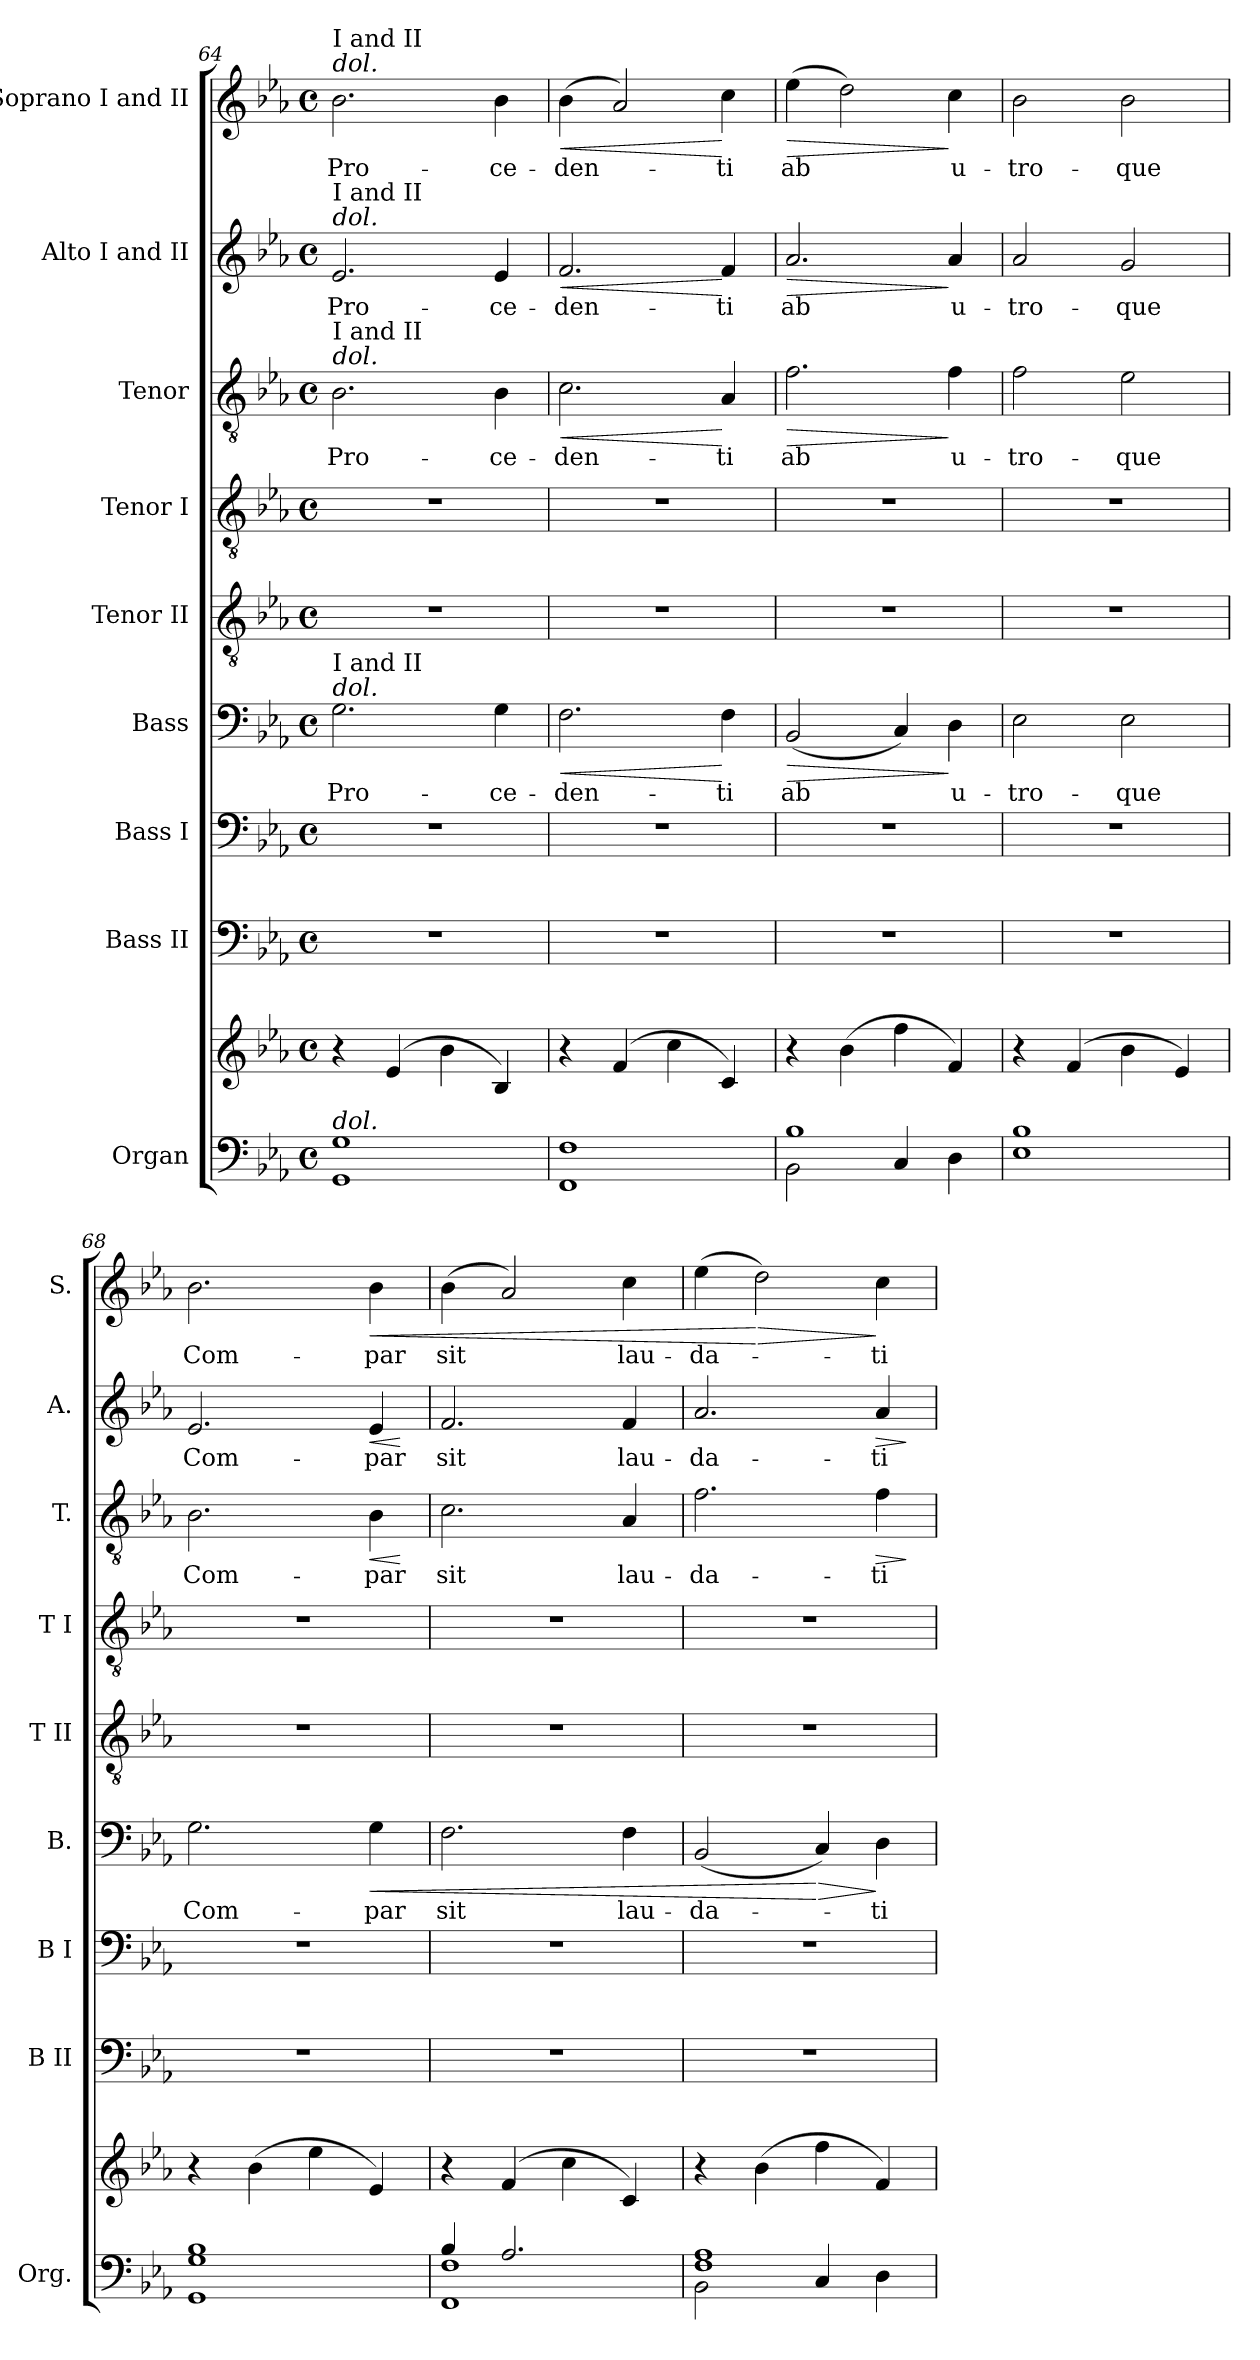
**kern	**kern	**kern	**kern	**kern	**text	**dynam	**kern	**kern	**kern	**text	**dynam	**kern	**text	**dynam	**kern	**text	**dynam
*part9	*part9	*part8	*part7	*part6	*part6	*part6	*part5	*part4	*part3	*part3	*part3	*part2	*part2	*part2	*part1	*part1	*part1
*staff10	*staff9	*staff8	*staff7	*staff6	*staff6	*staff6	*staff5	*staff4	*staff3	*staff3	*staff3	*staff2	*staff2	*staff2	*staff1	*staff1	*staff1
*I"Organ	*	*I"Bass II	*I"Bass I	*I"Bass	*	*	*I"Tenor II	*I"Tenor I	*I"Tenor	*	*	*I"Alto I and II	*	*	*I"Soprano I and II	*	*
*I'Org.	*	*I'B II	*I'B I	*I'B.	*	*	*I'T II	*I'T I	*I'T.	*	*	*I'A.	*	*	*I'S.	*	*
!!LO:LB:g=z
*clefF4	*clefG2	*clefF4	*clefF4	*clefF4	*	*	*clefGv2	*clefGv2	*clefGv2	*	*	*clefG2	*	*	*clefG2	*	*
*	*	*	*	*	*	*	*ITrd7c12	*ITrd7c12	*ITrd7c12	*	*	*	*	*	*	*	*
*k[b-e-a-]	*k[b-e-a-]	*k[b-e-a-]	*k[b-e-a-]	*k[b-e-a-]	*	*	*k[b-e-a-]	*k[b-e-a-]	*k[b-e-a-]	*	*	*k[b-e-a-]	*	*	*k[b-e-a-]	*	*
*E-:	*E-:	*E-:	*E-:	*E-:	*	*	*E-:	*E-:	*E-:	*	*	*E-:	*	*	*E-:	*	*
*M4/4	*M4/4	*M4/4	*M4/4	*M4/4	*	*	*M4/4	*M4/4	*M4/4	*	*	*M4/4	*	*	*M4/4	*	*
*met(c)	*met(c)	*met(c)	*met(c)	*met(c)	*	*	*met(c)	*met(c)	*met(c)	*	*	*met(c)	*	*	*met(c)	*	*
=64	=64	=64	=64	=64	=64	=64	=64	=64	=64	=64	=64	=64	=64	=64	=64	=64	=64
!	!	!	!	!	!LO:LY:b:color=#000000	!	!	!	!	!	!	!	!	!	!	!	!
!	!	!	!	!	!	!	!	!	!	!LO:LY:b:color=#000000	!	!	!	!	!	!	!
!	!	!	!	!	!	!	!	!	!	!	!	!	!LO:LY:b:color=#000000	!	!	!	!
!	!	!	!	!	!	!	!	!	!	!	!	!	!	!	!LO:TX:a:i:t=dol.	!	!
!	!	!	!	!	!	!	!	!	!	!	!	!	!	!	!LO:TX:a:t=I and II	!	!
!	!	!	!	!	!	!	!	!	!	!	!	!LO:TX:a:i:t=dol.	!	!	!	!	!
!	!	!	!	!	!	!	!	!	!	!	!	!LO:TX:a:t=I and II	!	!	!	!	!
!	!	!	!	!	!	!	!	!	!LO:TX:a:i:t=dol.	!	!	!	!	!	!	!	!
!	!	!	!	!	!	!	!	!	!LO:TX:a:t=I and II	!	!	!	!	!	!	!	!
!	!	!	!	!LO:TX:a:i:t=dol.	!	!	!	!	!	!	!	!	!	!	!	!	!
!	!	!	!	!LO:TX:a:t=I and II	!	!	!	!	!	!	!	!	!	!	!	!	!
!LO:TX:a:i:t=dol.	!	!	!	!	!	!	!	!	!	!	!	!	!	!	!	!	!
!	!	!	!	!	!	!	!	!	!	!	!	!	!	!	!	!LO:LY:b:color=#000000	!
1GGi 1Gi	4r	1r	1r	2.Gi\	Pro-	.	1r	1r	2.BB-i\	Pro-	.	2.e-i/	Pro-	.	2.b-i\	Pro-	.
.	(4e-i/	.	.	.	.	.	.	.	.	.	.	.	.	.	.	.	.
.	4b-i\	.	.	.	.	.	.	.	.	.	.	.	.	.	.	.	.
!	!	!	!	!	!LO:LY:b:color=#000000	!	!	!	!	!	!	!	!	!	!	!	!
!	!	!	!	!	!	!	!	!	!	!LO:LY:b:color=#000000	!	!	!	!	!	!	!
!	!	!	!	!	!	!	!	!	!	!	!	!	!LO:LY:b:color=#000000	!	!	!	!
!	!	!	!	!	!	!	!	!	!	!	!	!	!	!	!	!LO:LY:b:color=#000000	!
.	4B-i/)	.	.	4Gi\	-ce-	.	.	.	4BB-i\	-ce-	.	4e-i/	-ce-	.	4b-i\	-ce-	.
=65	=65	=65	=65	=65	=65	=65	=65	=65	=65	=65	=65	=65	=65	=65	=65	=65	=65
!	!	!	!	!	!LO:LY:b:color=#000000	!LO:HP:b	!	!	!	!	!	!	!	!	!	!	!
!	!	!	!	!	!	!	!	!	!	!LO:LY:b:color=#000000	!LO:HP:b	!	!	!	!	!	!
!	!	!	!	!	!	!	!	!	!	!	!	!	!LO:LY:b:color=#000000	!LO:HP:b	!	!	!
!	!	!	!	!	!	!	!	!	!	!	!	!	!	!	!	!LO:LY:b:color=#000000	!LO:HP:b
1FFi 1Fi	4r	1r	1r	2.Fi\	-den-	<	1r	1r	2.Ci\	-den-	<	2.fi/	-den-	<	(4b-i\	-den-	<
.	(4fi/	.	.	.	.	.	.	.	.	.	.	.	.	.	2a-i/)	.	.
.	4cci\	.	.	.	.	.	.	.	.	.	.	.	.	.	.	.	.
!	!	!	!	!	!LO:LY:b:color=#000000	!	!	!	!	!	!	!	!	!	!	!	!
!	!	!	!	!	!	!	!	!	!	!LO:LY:b:color=#000000	!	!	!	!	!	!	!
!	!	!	!	!	!	!	!	!	!	!	!	!	!LO:LY:b:color=#000000	!	!	!	!
!	!	!	!	!	!	!	!	!	!	!	!	!	!	!	!	!LO:LY:b:color=#000000	!
.	4ci/)	.	.	4Fi\	-ti	[	.	.	4AA-i/	-ti	[	4fi/	-ti	[	4cci\	-ti	[
=66	=66	=66	=66	=66	=66	=66	=66	=66	=66	=66	=66	=66	=66	=66	=66	=66	=66
*^	*	*	*	*	*	*	*	*	*	*	*	*	*	*	*	*	*
!	!	!	!	!	!	!LO:LY:b:color=#000000	!LO:HP:b	!	!	!	!	!	!	!	!	!	!	!
!	!	!	!	!	!	!	!	!	!	!	!LO:LY:b:color=#000000	!LO:HP:b	!	!	!	!	!	!
!	!	!	!	!	!	!	!	!	!	!	!	!	!	!LO:LY:b:color=#000000	!LO:HP:b	!	!	!
!	!	!	!	!	!	!	!	!	!	!	!	!	!	!	!	!	!LO:LY:b:color=#000000	!LO:HP:b
1B-i	2BB-i\	4r	1r	1r	(2BB-i/	ab	>	1r	1r	2.Fi\	ab	>	2.a-i/	ab	>	(4ee-i\	ab	>
.	.	(4b-i\	.	.	.	.	.	.	.	.	.	.	.	.	.	2ddi\)	.	.
.	4Ci/	4ffi\	.	.	4Ci/)	.	.	.	.	.	.	.	.	.	.	.	.	.
!	!	!	!	!	!	!LO:LY:b:color=#000000	!	!	!	!	!	!	!	!	!	!	!	!
!	!	!	!	!	!	!	!	!	!	!	!LO:LY:b:color=#000000	!	!	!	!	!	!	!
!	!	!	!	!	!	!	!	!	!	!	!	!	!	!LO:LY:b:color=#000000	!	!	!	!
!	!	!	!	!	!	!	!	!	!	!	!	!	!	!	!	!	!LO:LY:b:color=#000000	!
.	4Di\	4fi/)	.	.	4Di\	u-	]	.	.	4Fi\	u-	]	4a-i/	u-	]	4cci\	u-	]
*v	*v	*	*	*	*	*	*	*	*	*	*	*	*	*	*	*	*	*
=67	=67	=67	=67	=67	=67	=67	=67	=67	=67	=67	=67	=67	=67	=67	=67	=67	=67
*^	*	*	*	*	*	*	*	*	*	*	*	*	*	*	*	*	*
!	!	!	!	!	!	!LO:LY:b:color=#000000	!	!	!	!	!	!	!	!	!	!	!	!
*v	*v	*	*	*	*	*	*	*	*	*	*	*	*	*	*	*	*	*
*^	*	*	*	*	*	*	*	*	*	*	*	*	*	*	*	*	*
!	!	!	!	!	!	!	!	!	!	!	!LO:LY:b:color=#000000	!	!	!	!	!	!	!
*v	*v	*	*	*	*	*	*	*	*	*	*	*	*	*	*	*	*	*
*^	*	*	*	*	*	*	*	*	*	*	*	*	*	*	*	*	*
!	!	!	!	!	!	!	!	!	!	!	!	!	!	!LO:LY:b:color=#000000	!	!	!	!
*v	*v	*	*	*	*	*	*	*	*	*	*	*	*	*	*	*	*	*
*^	*	*	*	*	*	*	*	*	*	*	*	*	*	*	*	*	*
!	!	!	!	!	!	!	!	!	!	!	!	!	!	!	!	!	!LO:LY:b:color=#000000	!
*v	*v	*	*	*	*	*	*	*	*	*	*	*	*	*	*	*	*	*
1E-i 1B-i	4r	1r	1r	2E-i\	-tro-	.	1r	1r	2Fi\	-tro-	.	2a-i/	-tro-	.	2b-i\	-tro-	.
.	(4fi/	.	.	.	.	.	.	.	.	.	.	.	.	.	.	.	.
!	!	!	!	!	!LO:LY:b:color=#000000	!	!	!	!	!	!	!	!	!	!	!	!
!	!	!	!	!	!	!	!	!	!	!LO:LY:b:color=#000000	!	!	!	!	!	!	!
!	!	!	!	!	!	!	!	!	!	!	!	!	!LO:LY:b:color=#000000	!	!	!	!
!	!	!	!	!	!	!	!	!	!	!	!	!	!	!	!	!LO:LY:b:color=#000000	!
.	4b-i\	.	.	2E-i\	-que	.	.	.	2E-i\	-que	.	2gi/	-que	.	2b-i\	-que	.
.	4e-i/)	.	.	.	.	.	.	.	.	.	.	.	.	.	.	.	.
=68	=68	=68	=68	=68	=68	=68	=68	=68	=68	=68	=68	=68	=68	=68	=68	=68	=68
!	!	!	!	!	!LO:LY:b:color=#000000	!	!	!	!	!	!	!	!	!	!	!	!
!	!	!	!	!	!	!	!	!	!	!LO:LY:b:color=#000000	!	!	!	!	!	!	!
!	!	!	!	!	!	!	!	!	!	!	!	!	!LO:LY:b:color=#000000	!	!	!	!
!	!	!	!	!	!	!	!	!	!	!	!	!	!	!	!	!LO:LY:b:color=#000000	!
1GGi 1Gi 1B-i	4r	1r	1r	2.Gi\	Com-	.	1r	1r	2.BB-i\	Com-	.	2.e-i/	Com-	.	2.b-i\	Com-	.
.	(4b-i\	.	.	.	.	.	.	.	.	.	.	.	.	.	.	.	.
.	4ee-i\	.	.	.	.	.	.	.	.	.	.	.	.	.	.	.	.
!	!	!	!	!	!LO:LY:b:color=#000000	!LO:HP:b	!	!	!	!	!	!	!	!	!	!	!
!	!	!	!	!	!	!	!	!	!	!LO:LY:b:color=#000000	!LO:HP:b	!	!	!	!	!	!
!	!	!	!	!	!	!	!	!	!	!	!	!	!LO:LY:b:color=#000000	!LO:HP:b	!	!	!
!	!	!	!	!	!	!	!	!	!	!	!	!	!	!	!	!LO:LY:b:color=#000000	!LO:HP:b
.	4e-i/)	.	.	4Gi\	-par	<	.	.	4BB-i\	-par	<	4e-i/	-par	<	4b-i\	-par	<
.	.	.	.	.	.	.	.	.	.	.	[	.	.	[	.	.	.
=69	=69	=69	=69	=69	=69	=69	=69	=69	=69	=69	=69	=69	=69	=69	=69	=69	=69
*^	*	*	*	*	*	*	*	*	*	*	*	*	*	*	*	*	*
!	!	!	!	!	!	!LO:LY:b:color=#000000	!	!	!	!	!	!	!	!	!	!	!	!
!	!	!	!	!	!	!	!	!	!	!	!LO:LY:b:color=#000000	!	!	!	!	!	!	!
!	!	!	!	!	!	!	!	!	!	!	!	!	!	!LO:LY:b:color=#000000	!	!	!	!
!	!	!	!	!	!	!	!	!	!	!	!	!	!	!	!	!	!LO:LY:b:color=#000000	!
4B-i/	1FFi 1Fi	4r	1r	1r	2.Fi\	sit	.	1r	1r	2.Ci\	sit	.	2.fi/	sit	.	(4b-i\	sit	.
2.A-i/	.	(4fi/	.	.	.	.	.	.	.	.	.	.	.	.	.	2a-i/)	.	.
.	.	4cci\	.	.	.	.	.	.	.	.	.	.	.	.	.	.	.	.
!	!	!	!	!	!	!LO:LY:b:color=#000000	!	!	!	!	!	!	!	!	!	!	!	!
!	!	!	!	!	!	!	!	!	!	!	!LO:LY:b:color=#000000	!	!	!	!	!	!	!
!	!	!	!	!	!	!	!	!	!	!	!	!	!	!LO:LY:b:color=#000000	!	!	!	!
!	!	!	!	!	!	!	!	!	!	!	!	!	!	!	!	!	!LO:LY:b:color=#000000	!
.	.	4ci/)	.	.	4Fi\	lau-	.	.	.	4AA-i/	lau-	.	4fi/	lau-	.	4cci\	lau-	.
=70	=70	=70	=70	=70	=70	=70	=70	=70	=70	=70	=70	=70	=70	=70	=70	=70	=70	=70
!	!	!	!	!	!	!LO:LY:b:color=#000000	!	!	!	!	!	!	!	!	!	!	!	!
!	!	!	!	!	!	!	!	!	!	!	!LO:LY:b:color=#000000	!	!	!	!	!	!	!
!	!	!	!	!	!	!	!	!	!	!	!	!	!	!LO:LY:b:color=#000000	!	!	!	!
!	!	!	!	!	!	!	!	!	!	!	!	!	!	!	!	!	!LO:LY:b:color=#000000	!
1Fi 1A-i	2BB-i\	4r	1r	1r	(2BB-i/	-da-	.	1r	1r	2.Fi\	-da-	.	2.a-i/	-da-	.	(4ee-i\	-da-	.
!	!	!	!	!	!	!	!	!	!	!	!	!	!	!	!	!	!	!LO:HP:n=1:b
.	.	(4b-i\	.	.	.	.	.	.	.	.	.	.	.	.	.	2ddi\)	.	[ >
!	!	!	!	!	!	!	!LO:HP:n=1:b	!	!	!	!	!	!	!	!	!	!	!
.	4Ci/	4ffi\	.	.	4Ci/)	.	[ >	.	.	.	.	.	.	.	.	.	.	.
!	!	!	!	!	!	!LO:LY:b:color=#000000	!	!	!	!	!	!	!	!	!	!	!	!
!	!	!	!	!	!	!	!	!	!	!	!LO:LY:b:color=#000000	!LO:HP:b	!	!	!	!	!	!
!	!	!	!	!	!	!	!	!	!	!	!	!	!	!LO:LY:b:color=#000000	!LO:HP:b	!	!	!
!	!	!	!	!	!	!	!	!	!	!	!	!	!	!	!	!	!LO:LY:b:color=#000000	!
.	4Di\	4fi/)	.	.	4Di\	-ti-	]	.	.	4Fi\	-ti-	>	4a-i/	-ti-	>	4cci\	-ti-	]
*v	*v	*	*	*	*	*	*	*	*	*	*	*	*	*	*	*	*	*
.	.	.	.	.	.	.	.	.	.	.	]	.	.	]	.	.	.
=	=	=	=	=	=	=	=	=	=	=	=	=	=	=	=	=	=
*-	*-	*-	*-	*-	*-	*-	*-	*-	*-	*-	*-	*-	*-	*-	*-	*-	*-
